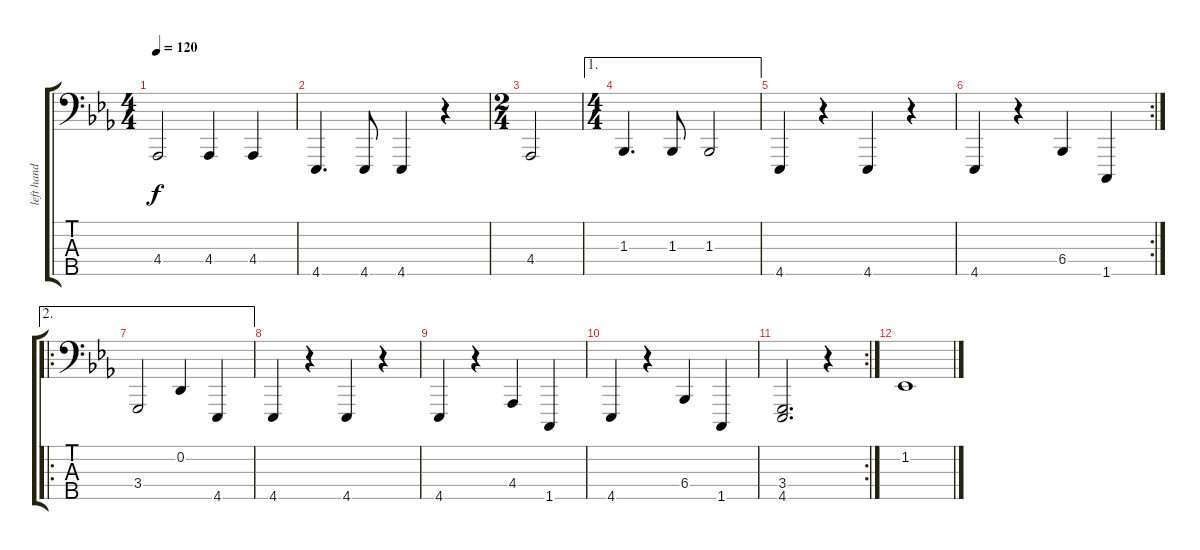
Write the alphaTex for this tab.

\track ("left hand" "left hand") {instrument acousticgrandpiano}
\staff {score tabs}
\tuning (G2 D2 A1 E1 B0) {hide}
\ts (4 4)
\tempo 120
\clef f4
\ks cminor
4.4.2{dy f} 4.4.4 4.4.4 |
4.5.4{d} 4.5.8 4.5.4 r.4 |
\ts (2 4)
4.4.2 |
\ae 1
\ts (4 4)
1.3.4{d} 1.3.8 1.3.2 |
4.5.4 r.4 4.5.4 r.4 |
\rc 2
4.5.4 r.4 6.4.4 1.5.4 |
\ae 2
\ro
3.4.2 0.2.4 4.5.4 |
4.5.4 r.4 4.5.4 r.4 |
4.5.4 r.4 4.4.4 1.5.4 |
4.5.4 r.4 6.4.4 1.5.4 |
\rc 2
(3.4 4.5).2{d} r.4 |
1.2.1
